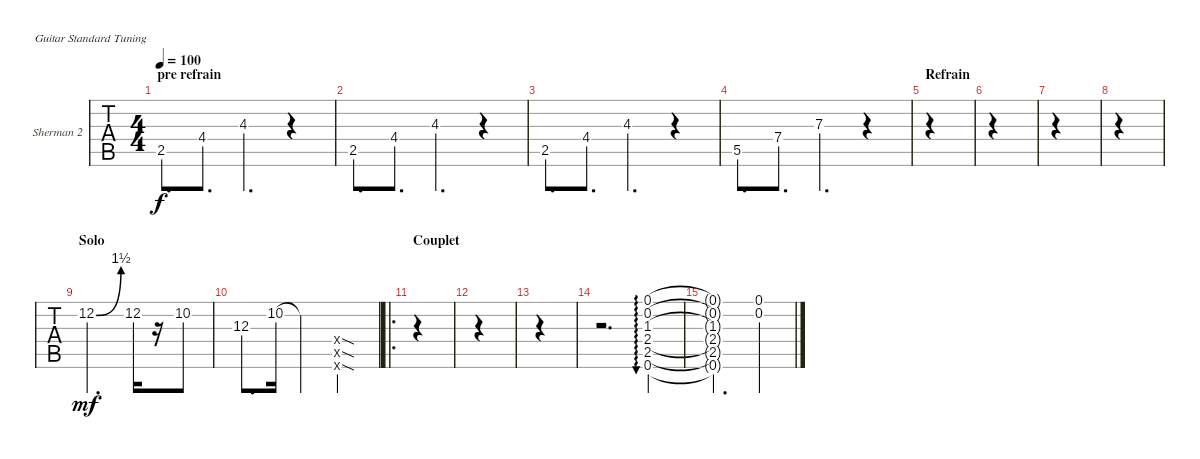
\bracketExtendMode groupsimilarinstruments
\firstSystemTrackNameOrientation horizontal
\otherSystemsTrackNameOrientation horizontal
\track ("Sherman 2" "Sherman 2") {instrument electricguitarclean}
\staff {tabs}
\tuning (E4 B3 G3 D3 A2 E2)
\ts (4 4)
\section ("" "pre refrain")
\tempo 100
\clef g2
\ks c
2.5.8{d dy f} 4.4.8{d} 4.3.4{d} r.4 |
2.5.8{d} 4.4.8{d} 4.3.4{d} r.4 |
2.5.8{d} 4.4.8{d} 4.3.4{d} r.4 |
5.5.8{d} 7.4.8{d} 7.3.4{d} r.4 |
\section ("" "Refrain")
|
|
|
|
\section ("" "Solo")
12.2{be (bend 0 0 15 6)}.2{d dy mf} 12.2.16 r.16 10.2.8 |
12.3.8{d} 10.2.16 10.2{t}.4 (0.4{sod x} 0.5{sod x} 0.6{sod x}).2 |
\ro
\section ("" "Couplet")
|
|
|
r.2{d} (0.6 2.5 2.4 1.3 0.2 0.1).4{au 0} |
(0.6{t} 2.5{t} 2.4{t} 1.3{t} 0.2{t} 0.1{t}).2{d} (0.1 0.2).4
